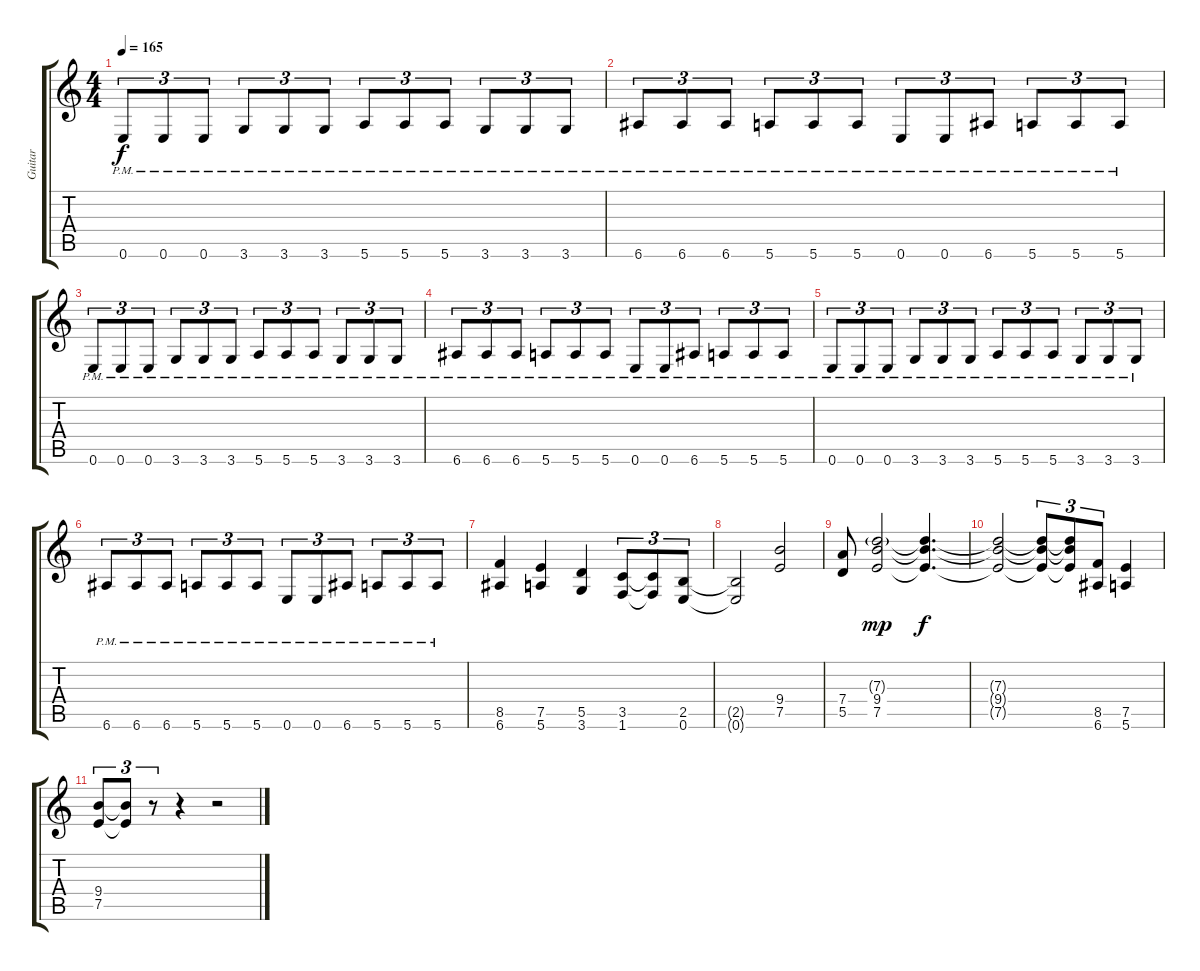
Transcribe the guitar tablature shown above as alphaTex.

\track ("Guitar" "Guitar") {instrument distortionguitar}
\staff {score tabs}
\tuning (E4 B3 G3 D3 A2 E2) {hide}
\ts (4 4)
\tempo 165
\clef g2
\ks c
0.6{pm}.8{tu (3 2) dy f} 0.6{pm}.8{tu (3 2)} 0.6{pm}.8{tu (3 2)} 3.6{pm}.8{tu (3 2)} 3.6{pm}.8{tu (3 2)} 3.6{pm}.8{tu (3 2)} 5.6{pm}.8{tu (3 2)} 5.6{pm}.8{tu (3 2)} 5.6{pm}.8{tu (3 2)} 3.6{pm}.8{tu (3 2)} 3.6{pm}.8{tu (3 2)} 3.6{pm}.8{tu (3 2)} |
6.6{pm}.8{tu (3 2)} 6.6{pm}.8{tu (3 2)} 6.6{pm}.8{tu (3 2)} 5.6{pm}.8{tu (3 2)} 5.6{pm}.8{tu (3 2)} 5.6{pm}.8{tu (3 2)} 0.6{pm}.8{tu (3 2)} 0.6{pm}.8{tu (3 2)} 6.6{pm}.8{tu (3 2)} 5.6{pm}.8{tu (3 2)} 5.6{pm}.8{tu (3 2)} 5.6{pm}.8{tu (3 2)} |
0.6{pm}.8{tu (3 2)} 0.6{pm}.8{tu (3 2)} 0.6{pm}.8{tu (3 2)} 3.6{pm}.8{tu (3 2)} 3.6{pm}.8{tu (3 2)} 3.6{pm}.8{tu (3 2)} 5.6{pm}.8{tu (3 2)} 5.6{pm}.8{tu (3 2)} 5.6{pm}.8{tu (3 2)} 3.6{pm}.8{tu (3 2)} 3.6{pm}.8{tu (3 2)} 3.6{pm}.8{tu (3 2)} |
6.6{pm}.8{tu (3 2)} 6.6{pm}.8{tu (3 2)} 6.6{pm}.8{tu (3 2)} 5.6{pm}.8{tu (3 2)} 5.6{pm}.8{tu (3 2)} 5.6{pm}.8{tu (3 2)} 0.6{pm}.8{tu (3 2)} 0.6{pm}.8{tu (3 2)} 6.6{pm}.8{tu (3 2)} 5.6{pm}.8{tu (3 2)} 5.6{pm}.8{tu (3 2)} 5.6{pm}.8{tu (3 2)} |
0.6{pm}.8{tu (3 2)} 0.6{pm}.8{tu (3 2)} 0.6{pm}.8{tu (3 2)} 3.6{pm}.8{tu (3 2)} 3.6{pm}.8{tu (3 2)} 3.6{pm}.8{tu (3 2)} 5.6{pm}.8{tu (3 2)} 5.6{pm}.8{tu (3 2)} 5.6{pm}.8{tu (3 2)} 3.6{pm}.8{tu (3 2)} 3.6{pm}.8{tu (3 2)} 3.6{pm}.8{tu (3 2)} |
6.6{pm}.8{tu (3 2)} 6.6{pm}.8{tu (3 2)} 6.6{pm}.8{tu (3 2)} 5.6{pm}.8{tu (3 2)} 5.6{pm}.8{tu (3 2)} 5.6{pm}.8{tu (3 2)} 0.6{pm}.8{tu (3 2)} 0.6{pm}.8{tu (3 2)} 6.6{pm}.8{tu (3 2)} 5.6{pm}.8{tu (3 2)} 5.6{pm}.8{tu (3 2)} 5.6{pm}.8{tu (3 2)} |
(8.5 6.6).4 (7.5 5.6).4 (5.5 3.6).4 (3.5 1.6).8{tu (3 2)} (3.5{t} 1.6{t}).8{tu (3 2)} (2.5 0.6).8{tu (3 2)} |
(2.5{t} 0.6{t}).2 (9.4 7.5).2 |
(7.4 5.5).8 (7.3{g} 9.4 7.5).2{dy mp} (7.3{t} 9.4{t} 7.5{t}).4{d dy f} |
(7.3{t} 9.4{t} 7.5{t}).2 (7.3{t} 9.4{t} 7.5{t}).8{tu (3 2)} (7.3{t} 9.4{t} 7.5{t}).8{tu (3 2)} (8.5 6.6).8{tu (3 2)} (7.5 5.6).4 |
(9.4 7.5).8{tu (3 2)} (9.4{t} 7.5{t}).8{tu (3 2)} r.8{tu (3 2)} r.4 r.2
